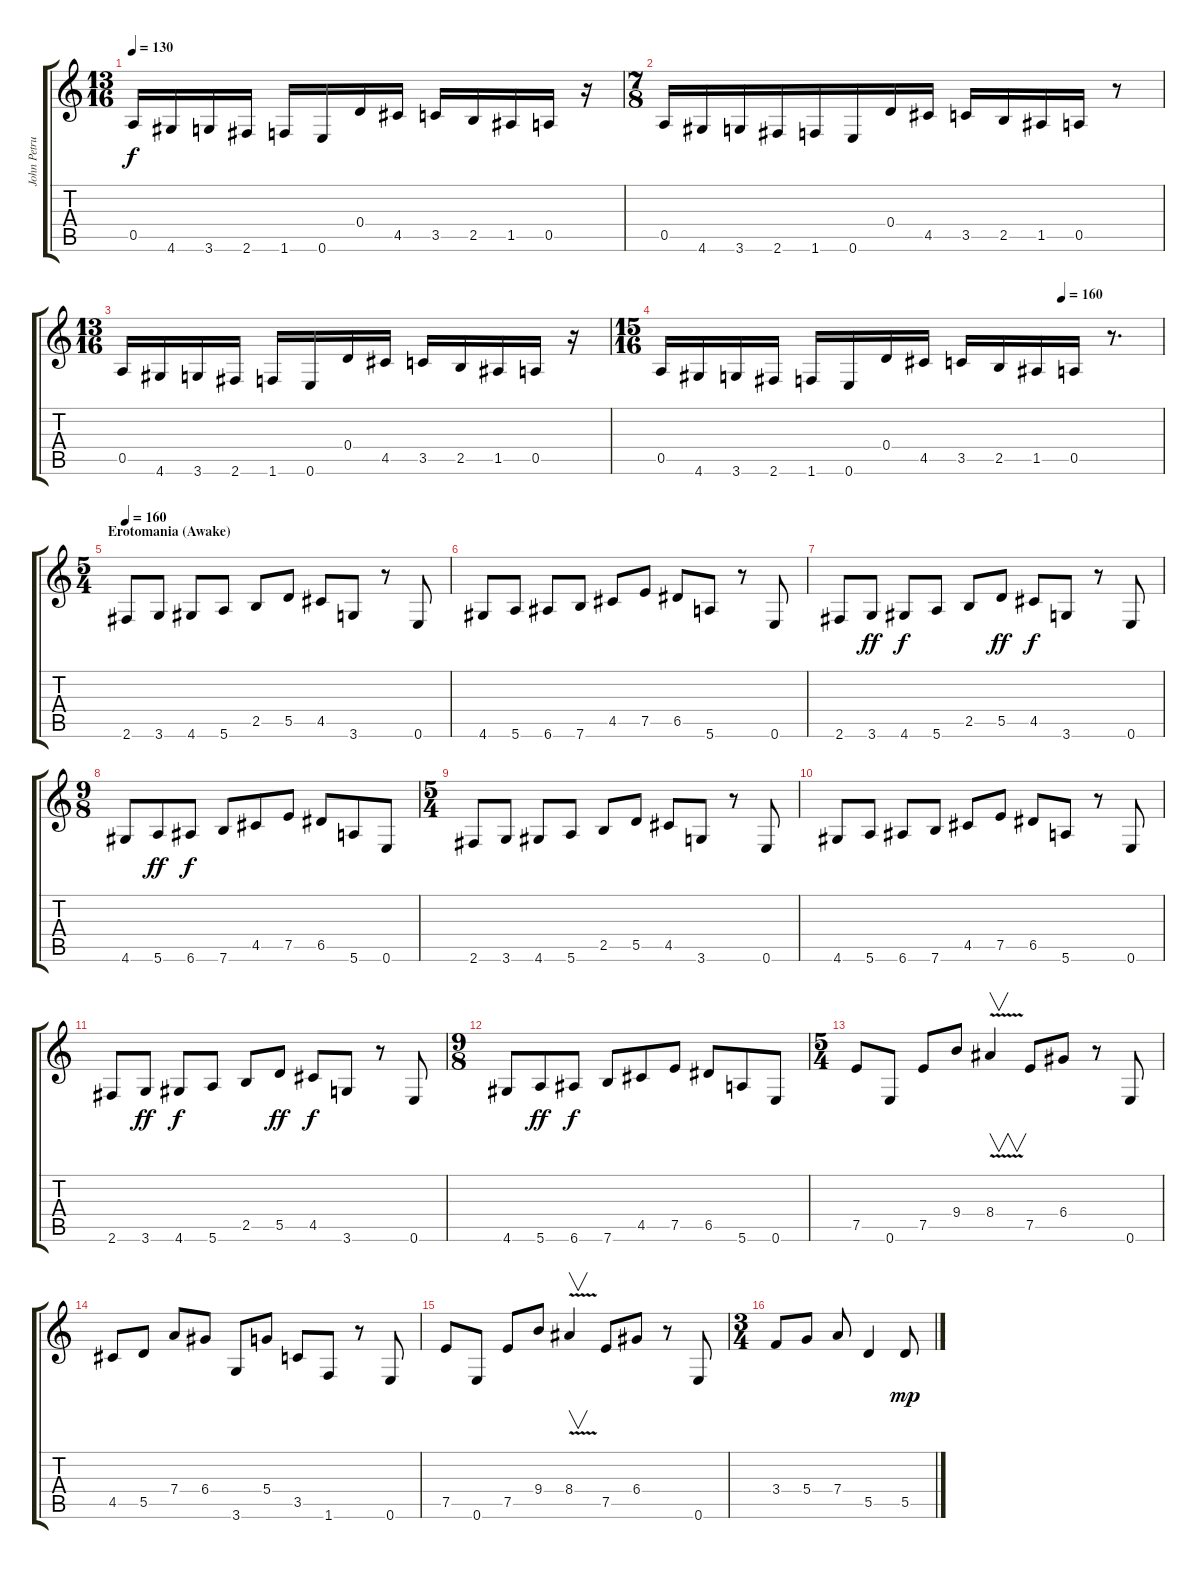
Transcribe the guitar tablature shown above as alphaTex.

\track ("John Petrucci Lead Guitar" "John Petru") {instrument distortionguitar}
\staff {score tabs}
\tuning (E4 B3 G3 D3 A2 E2) {hide}
\ts (13 16)
\tempo 130
\clef g2
\ks c
0.5.16{dy f} 4.6.16 3.6.16 2.6.16 1.6.16 0.6.16 0.4.16 4.5.16 3.5.16 2.5.16 1.5.16 0.5.16 r.16 |
\ts (7 8)
0.5.16 4.6.16 3.6.16 2.6.16 1.6.16 0.6.16 0.4.16 4.5.16 3.5.16 2.5.16 1.5.16 0.5.16 r.8 |
\ts (13 16)
0.5.16 4.6.16 3.6.16 2.6.16 1.6.16 0.6.16 0.4.16 4.5.16 3.5.16 2.5.16 1.5.16 0.5.16 r.16 |
\ts (15 16)
\tempo (160 0.8)
0.5.16 4.6.16 3.6.16 2.6.16 1.6.16 0.6.16 0.4.16 4.5.16 3.5.16 2.5.16 1.5.16 0.5.16 r.8{d} |
\ts (5 4)
\section ("" "Erotomania (Awake)")
\tempo 160
2.6.8 3.6.8 4.6.8 5.6.8 2.5.8 5.5.8 4.5.8 3.6.8 r.8 0.6.8 |
4.6.8 5.6.8 6.6.8 7.6.8 4.5.8 7.5.8 6.5.8 5.6.8 r.8 0.6.8 |
2.6.8 3.6.8{dy ff} 4.6.8{dy f} 5.6.8 2.5.8 5.5.8{dy ff} 4.5.8{dy f} 3.6.8 r.8 0.6.8 |
\ts (9 8)
4.6.8 5.6.8{dy ff} 6.6.8{dy f} 7.6.8 4.5.8 7.5.8 6.5.8 5.6.8 0.6.8 |
\ts (5 4)
2.6.8 3.6.8 4.6.8 5.6.8 2.5.8 5.5.8 4.5.8 3.6.8 r.8 0.6.8 |
4.6.8 5.6.8 6.6.8 7.6.8 4.5.8 7.5.8 6.5.8 5.6.8 r.8 0.6.8 |
2.6.8 3.6.8{dy ff} 4.6.8{dy f} 5.6.8 2.5.8 5.5.8{dy ff} 4.5.8{dy f} 3.6.8 r.8 0.6.8 |
\ts (9 8)
4.6.8 5.6.8{dy ff} 6.6.8{dy f} 7.6.8 4.5.8 7.5.8 6.5.8 5.6.8 0.6.8 |
\ts (5 4)
7.5.8 0.6.8 7.5.8 9.4.8 8.4{v}.4{v} 7.5.8 6.4.8 r.8 0.6.8 |
4.5.8 5.5.8 7.4.8 6.4.8 3.6.8 5.4.8 3.5.8 1.6.8 r.8 0.6.8 |
7.5.8 0.6.8 7.5.8 9.4.8 8.4{v}.4{v} 7.5.8 6.4.8 r.8 0.6.8 |
\ts (3 4)
3.4.8 5.4.8 7.4.8 5.5.4 5.5.8{dy mp}
